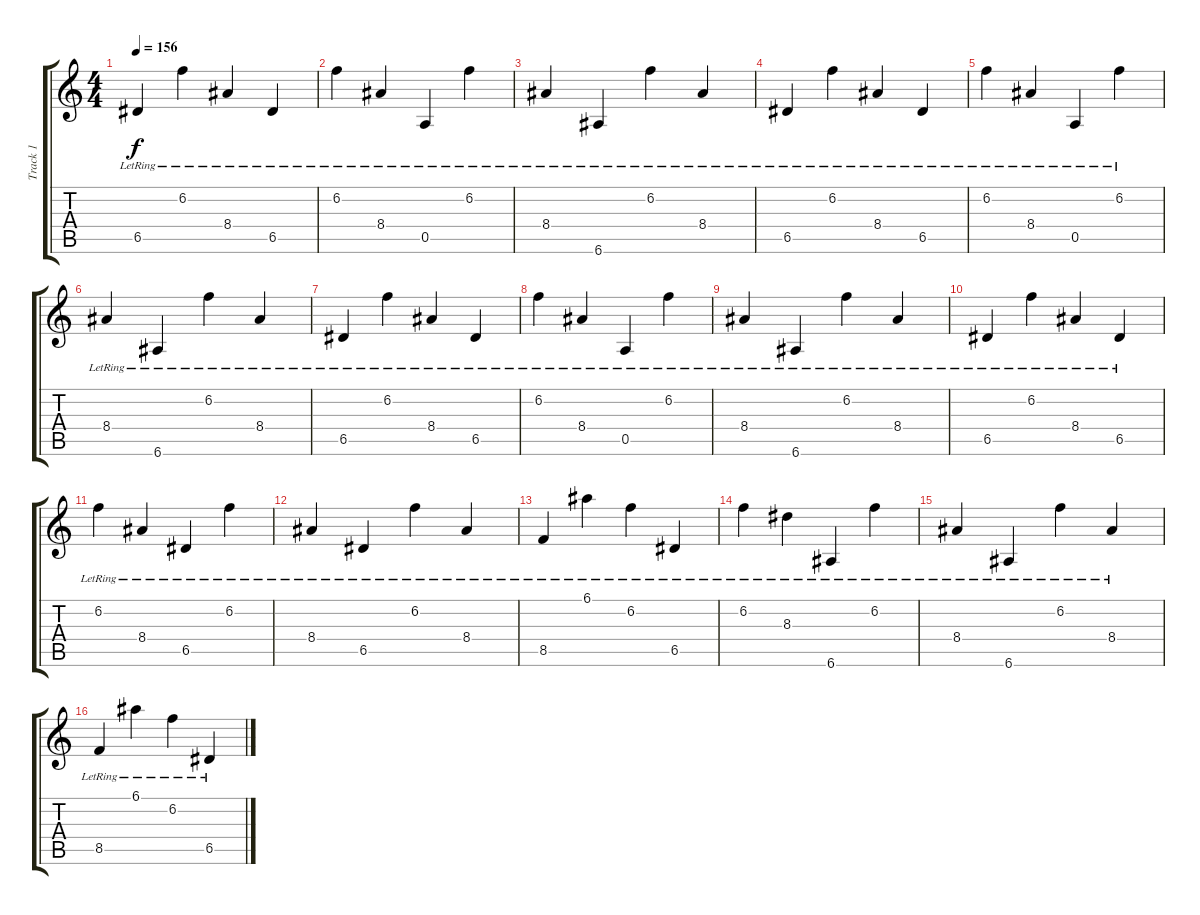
\track ("Track 1" "Track 1") {instrument acousticguitarsteel}
\staff {score tabs}
\tuning (E4 B3 G3 D3 A2 E2) {hide}
\ts (4 4)
\tempo 156
\clef g2
\ks c
6.5{lr}.4{dy f} 6.2{lr}.4 8.4{lr}.4 6.5{lr}.4 |
6.2{lr}.4 8.4{lr}.4 0.5{lr}.4 6.2{lr}.4 |
8.4{lr}.4 6.6{lr}.4 6.2{lr}.4 8.4{lr}.4 |
6.5{lr}.4 6.2{lr}.4 8.4{lr}.4 6.5{lr}.4 |
6.2{lr}.4 8.4{lr}.4 0.5{lr}.4 6.2{lr}.4 |
8.4{lr}.4 6.6{lr}.4 6.2{lr}.4 8.4{lr}.4 |
6.5{lr}.4 6.2{lr}.4 8.4{lr}.4 6.5{lr}.4 |
6.2{lr}.4 8.4{lr}.4 0.5{lr}.4 6.2{lr}.4 |
8.4{lr}.4 6.6{lr}.4 6.2{lr}.4 8.4{lr}.4 |
6.5{lr}.4 6.2{lr}.4 8.4{lr}.4 6.5{lr}.4 |
6.2{lr}.4 8.4{lr}.4 6.5{lr}.4 6.2{lr}.4 |
8.4{lr}.4 6.5{lr}.4 6.2{lr}.4 8.4{lr}.4 |
8.5{lr}.4 6.1{lr}.4 6.2{lr}.4 6.5{lr}.4 |
6.2{lr}.4 8.3{lr}.4 6.6{lr}.4 6.2{lr}.4 |
8.4{lr}.4 6.6{lr}.4 6.2{lr}.4 8.4{lr}.4 |
8.5{lr}.4 6.1{lr}.4 6.2{lr}.4 6.5{lr}.4
